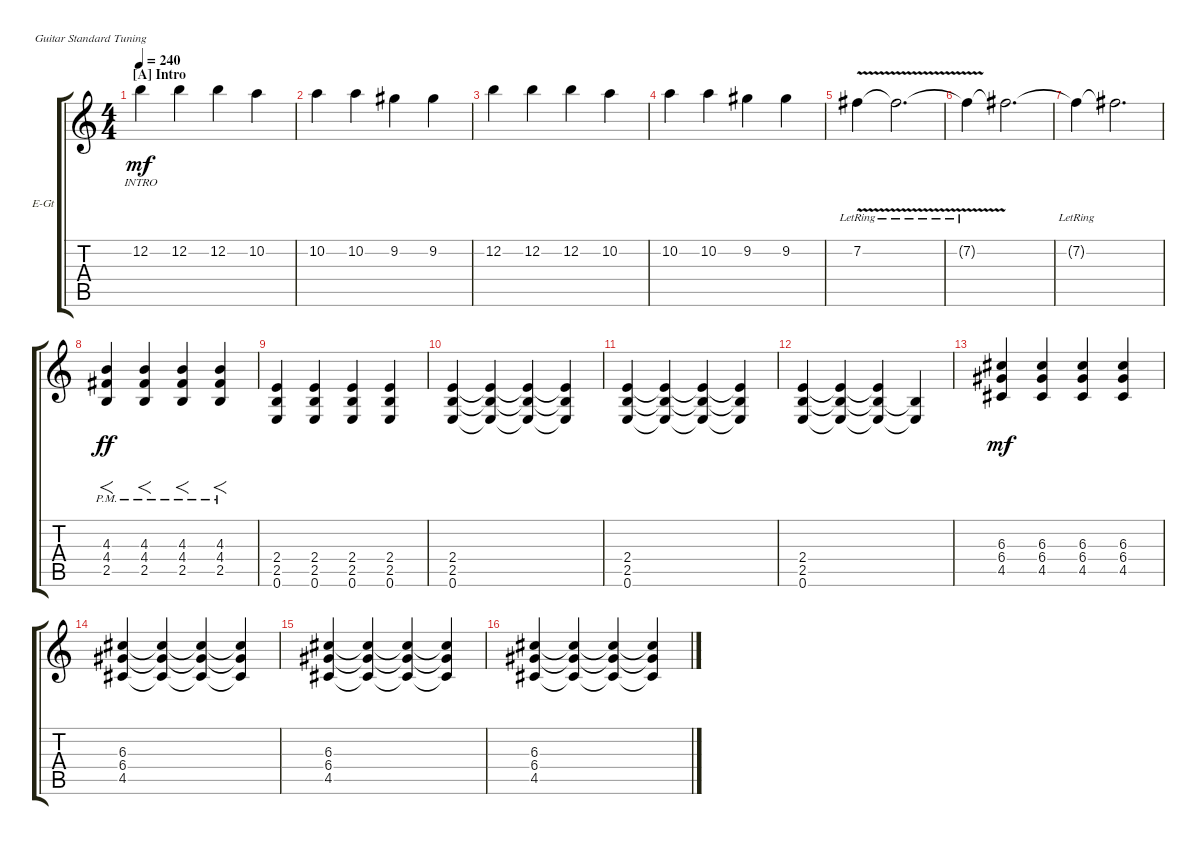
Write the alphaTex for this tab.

\defaultSystemsLayout 4
\bracketExtendMode groupsimilarinstruments
\firstSystemTrackNameOrientation horizontal
\otherSystemsTrackNameOrientation horizontal
\track ("Rythm Guitar" "E-Gt") {instrument distortionguitar}
\staff {score tabs}
\tuning (E4 B3 G3 D3 A2 E2)
\ts (4 4)
\section ("A" "Intro")
\tempo 240
\clef g2
\ks c
12.2.4{lyrics (0 "INTRO") lyrics (1 "") lyrics (2 "") lyrics (3 "") lyrics (4 "") dy mf instrument distortionguitar} 12.2.4{lyrics (0 "") lyrics (1 "") lyrics (2 "") lyrics (3 "") lyrics (4 "")} 12.2.4 10.2.4 |
10.2.4{lyrics (0 "") lyrics (1 "") lyrics (2 "") lyrics (3 "") lyrics (4 "")} 10.2.4 9.2.4 9.2.4 |
12.2.4{lyrics (0 "") lyrics (1 "") lyrics (2 "") lyrics (3 "") lyrics (4 "")} 12.2.4 12.2.4 10.2.4 |
10.2.4{lyrics (0 "") lyrics (1 "") lyrics (2 "") lyrics (3 "") lyrics (4 "")} 10.2.4 9.2.4 9.2.4 |
7.2{v lr}.4{lyrics (0 "") lyrics (1 "") lyrics (2 "") lyrics (3 "") lyrics (4 "")} 7.2{v lr t}.2{d} |
7.2{lr t}.4{lyrics (0 "") lyrics (1 "") lyrics (2 "") lyrics (3 "") lyrics (4 "")} 7.2{t}.2{d} |
7.2{lr t}.4{lyrics (0 "") lyrics (1 "") lyrics (2 "") lyrics (3 "") lyrics (4 "")} 7.2{t}.2{d} |
(2.5{pm} 4.4{pm} 4.3{pm}).4{f lyrics (0 "") lyrics (1 "") lyrics (2 "") lyrics (3 "") lyrics (4 "") dy ff} (2.5{pm} 4.4{pm} 4.3{pm}).4{f} (2.5{pm} 4.4{pm} 4.3{pm}).4{f} (2.5{pm} 4.4{pm} 4.3{pm}).4{f} |
(2.5 0.6 2.4).4{lyrics (0 "") lyrics (1 "") lyrics (2 "") lyrics (3 "") lyrics (4 "")} (2.5 0.6 2.4).4 (2.5 0.6 2.4).4 (2.5 0.6 2.4).4 |
(2.5 0.6 2.4).4{lyrics (0 "") lyrics (1 "") lyrics (2 "") lyrics (3 "") lyrics (4 "")} (2.5{t} 0.6{t} 2.4{t}).4 (2.5{t} 0.6{t} 2.4{t}).4 (2.5{t} 0.6{t} 2.4{t}).4 |
(2.5 0.6 2.4).4{lyrics (0 "") lyrics (1 "") lyrics (2 "") lyrics (3 "") lyrics (4 "")} (2.5{t} 0.6{t} 2.4{t}).4 (2.5{t} 0.6{t} 2.4{t}).4 (2.5{t} 0.6{t} 2.4{t}).4 |
(2.5 0.6 2.4).4{lyrics (0 "") lyrics (1 "") lyrics (2 "") lyrics (3 "") lyrics (4 "")} (2.5{t} 0.6{t} 2.4{t}).4 (2.5{t} 0.6{t} 2.4{t}).4 (2.5{t} 0.6{t}).4 |
(4.5 6.3 6.4).4{lyrics (0 "") lyrics (1 "") lyrics (2 "") lyrics (3 "") lyrics (4 "") dy mf} (4.5 6.3 6.4).4 (4.5 6.3 6.4).4 (4.5 6.3 6.4).4 |
(4.5 6.3 6.4).4{lyrics (0 "") lyrics (1 "") lyrics (2 "") lyrics (3 "") lyrics (4 "")} (4.5{t} 6.3{t} 6.4{t}).4 (4.5{t} 6.3{t} 6.4{t}).4 (4.5{t} 6.3{t} 6.4{t}).4 |
(4.5 6.3 6.4).4{lyrics (0 "") lyrics (1 "") lyrics (2 "") lyrics (3 "") lyrics (4 "")} (4.5{t} 6.3{t} 6.4{t}).4 (4.5{t} 6.3{t} 6.4{t}).4 (4.5{t} 6.3{t} 6.4{t}).4 |
(4.5 6.3 6.4).4{lyrics (0 "") lyrics (1 "") lyrics (2 "") lyrics (3 "") lyrics (4 "")} (4.5{t} 6.3{t} 6.4{t}).4 (4.5{t} 6.3{t} 6.4{t}).4 (4.5{t} 6.3{t} 6.4{t}).4
